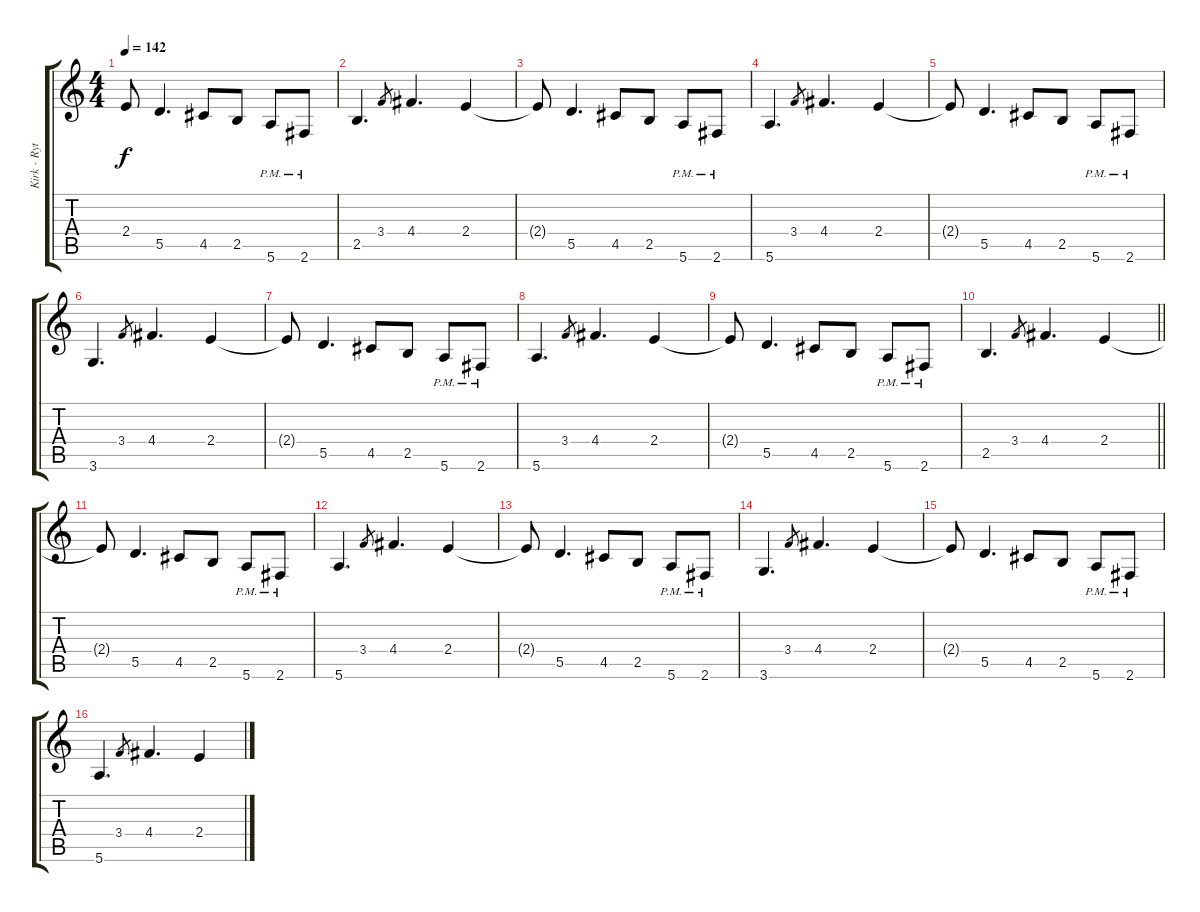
\track ("Kirk - Rythme Distortion" "Kirk - Ryt") {instrument distortionguitar}
\staff {score tabs}
\tuning (E4 B3 G3 D3 A2 E2) {hide}
\ts (4 4)
\tempo 142
\clef g2
\ks c
2.4{t}.8{dy f} 5.5.4{d} 4.5.8 2.5.8 5.6{pm}.8 2.6{pm}.8 |
2.5.4{d} 3.4.8{gr} 4.4.4{d} 2.4.4 |
2.4{t}.8 5.5.4{d} 4.5.8 2.5.8 5.6{pm}.8 2.6{pm}.8 |
5.6.4{d} 3.4.8{gr} 4.4.4{d} 2.4.4 |
2.4{t}.8 5.5.4{d} 4.5.8 2.5.8 5.6{pm}.8 2.6{pm}.8 |
3.6.4{d} 3.4.8{gr} 4.4.4{d} 2.4.4 |
2.4{t}.8 5.5.4{d} 4.5.8 2.5.8 5.6{pm}.8 2.6{pm}.8 |
5.6.4{d} 3.4.8{gr} 4.4.4{d} 2.4.4 |
2.4{t}.8 5.5.4{d} 4.5.8 2.5.8 5.6{pm}.8 2.6{pm}.8 |
\barLineRight lightlight
2.5.4{d} 3.4.8{gr} 4.4.4{d} 2.4.4 |
2.4{t}.8 5.5.4{d} 4.5.8 2.5.8 5.6{pm}.8 2.6{pm}.8 |
5.6.4{d} 3.4.8{gr} 4.4.4{d} 2.4.4 |
2.4{t}.8 5.5.4{d} 4.5.8 2.5.8 5.6{pm}.8 2.6{pm}.8 |
3.6.4{d} 3.4.8{gr} 4.4.4{d} 2.4.4 |
2.4{t}.8 5.5.4{d} 4.5.8 2.5.8 5.6{pm}.8 2.6{pm}.8 |
5.6.4{d} 3.4.8{gr} 4.4.4{d} 2.4.4
